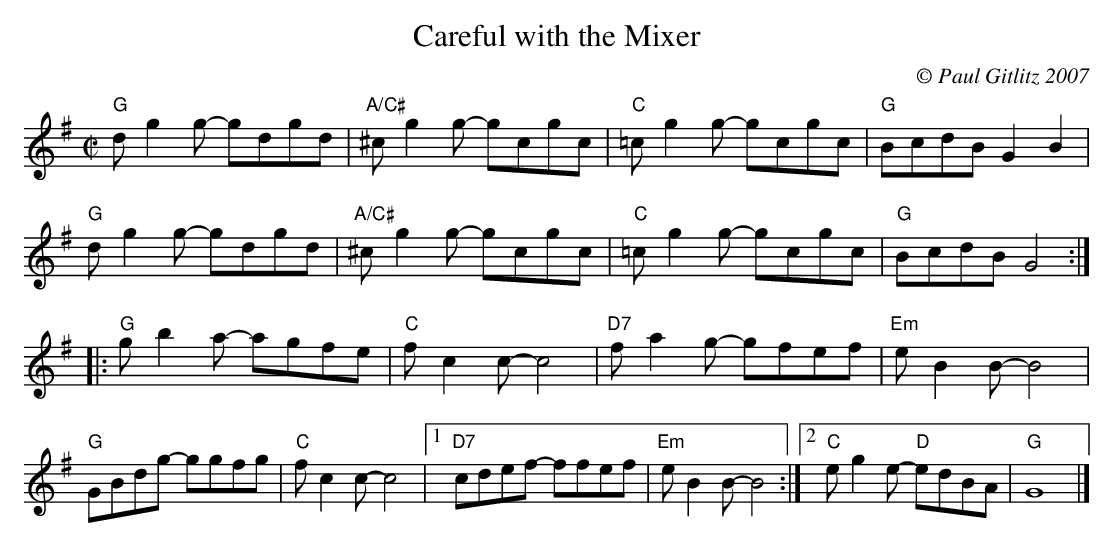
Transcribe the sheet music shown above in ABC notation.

X:1
T:Careful with the Mixer
M:C|
C:© Paul Gitlitz 2007
K:G
"G"dg2g- gdgd|"A/C#"^cg2g- gcgc |"C"=cg2g- gcgc|"G"BcdB G2B2|!
"G"dg2g- gdgd|"A/C#"^cg2g- gcgc |"C"=cg2g- gcgc|"G"BcdB G4:|!
|:"G"gb2a- agfe|"C"fc2c- c4|"D7"fa2g- gfef|"Em"eB2B- B4|!
"G"GBdg- ggfg|"C"fc2c- c4|1"D7"cdef- ffef|"Em"eB2B- B4:|2"C"eg2e- "D"edBA|"G"G8|]
